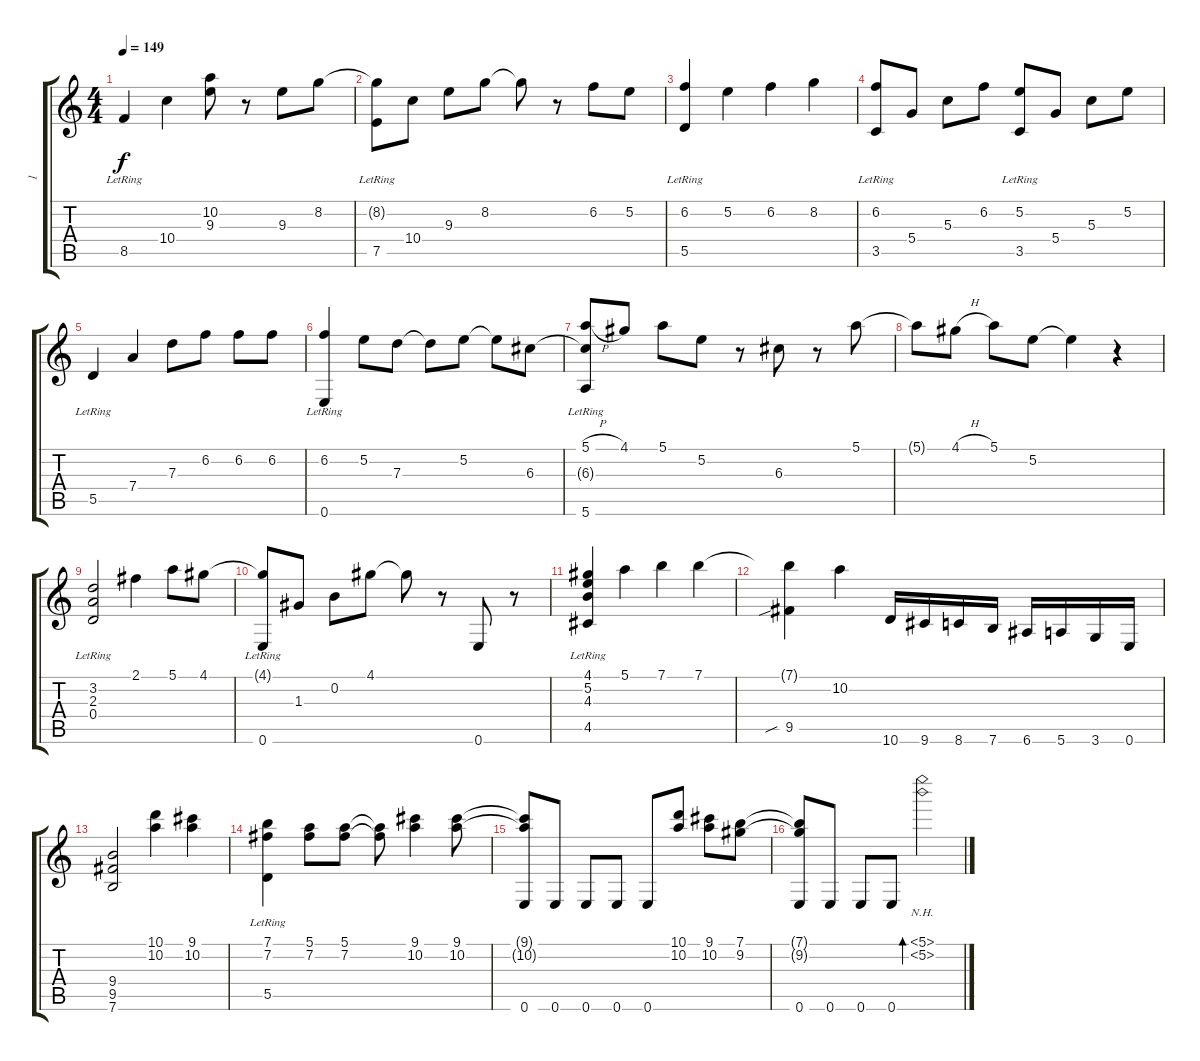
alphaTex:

\track ("1" "1") {instrument acousticguitarsteel}
\staff {score tabs}
\tuning (E4 B3 G3 D3 A2 E2) {hide}
\ts (4 4)
\tempo 149
\clef g2
\ks c
8.5{lr}.4{dy f} 10.4.4 (10.2 9.3).8 r.8 9.3.8 8.2.8 |
(8.2{t} 7.5{lr}).8 10.4.8 9.3.8 8.2.8 8.2{t}.8 r.8 6.2.8 5.2.8 |
(6.2 5.5{lr}).4 5.2.4 6.2.4 8.2.4 |
(6.2 3.5{lr}).8 5.4.8 5.3.8 6.2.8 (5.2 3.5{lr}).8 5.4.8 5.3.8 5.2.8 |
5.5{lr}.4 7.4.4 7.3.8 6.2.8 6.2.8 6.2.8 |
(6.2 0.6{lr}).4 5.2.8 7.3.8 7.3{t}.8 5.2.8 5.2{t}.8 6.3.8 |
(5.1{h} 6.3{t} 5.6{lr}).8 4.1.8 5.1.8 5.2.8 r.8 6.3.8 r.8 5.1.8 |
5.1{t}.8 4.1{h}.8 5.1.8 5.2.8 5.2{t}.4 r.4 |
(3.2 2.3 0.4{lr}).2 2.1.4 5.1.8 4.1.8 |
(4.1{t} 0.6{lr}).8 1.3.8 0.2.8 4.1.8 4.1{t}.8 r.8 0.6.8 r.8 |
(4.1 5.2 4.3 4.5{lr}).4 5.1.4 7.1.4 7.1.4 |
(7.1{t} 9.5{sib}).4 10.2.4 10.6.16 9.6.16 8.6.16 7.6.16 6.6.16 5.6.16 3.6.16 0.6.16 |
(9.4 9.5 7.6).2 (10.1 10.2).4 (9.1 10.2).4 |
(7.1 7.2 5.5{lr}).4 (5.1 7.2).8 (5.1 7.2).8 (5.1{t} 7.2{t}).8 (9.1 10.2).4 (9.1 10.2).8 |
(9.1{t} 10.2{t} 0.6).8 0.6.8 0.6.8 0.6.8 0.6.8 (10.1 10.2).8 (9.1 10.2).8 (7.1 9.2).8 |
(7.1{t} 9.2{t} 0.6).8 0.6.8 0.6.8 0.6.8 (5.1{nh} 5.2{nh}).2{bd 480}
